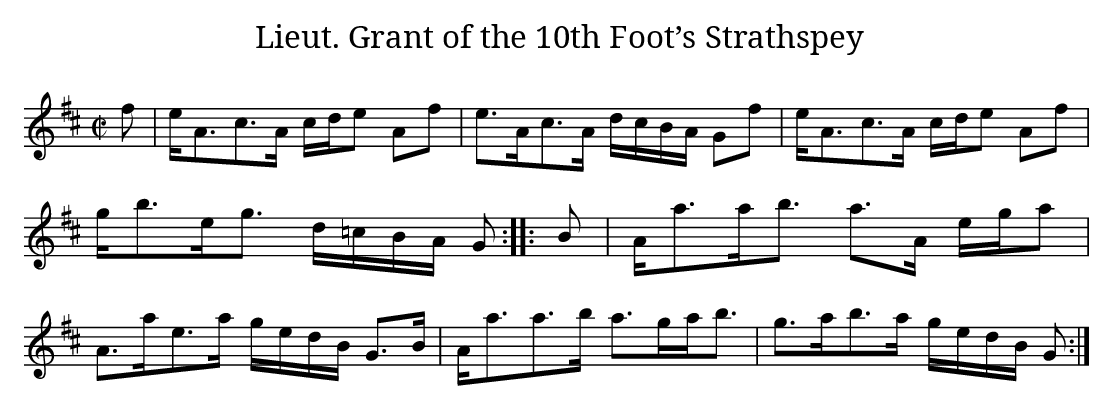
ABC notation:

X:1
T:Lieut. Grant of the 10th Foot’s Strathspey
M:C|
L:1/8
K:D
f|e<Ac>A c/d/e Af|e>Ac>A d/c/B/A/ Gf|e<Ac>A c/d/e Af|
g<be<g d/=c/B/A/ G:||:B|A<aa<b a>A e/g/a|
A>ae>a g/e/d/B/ G>B|A<aa>b a>ga<b|g>ab>a g/e/d/B/ G:|
